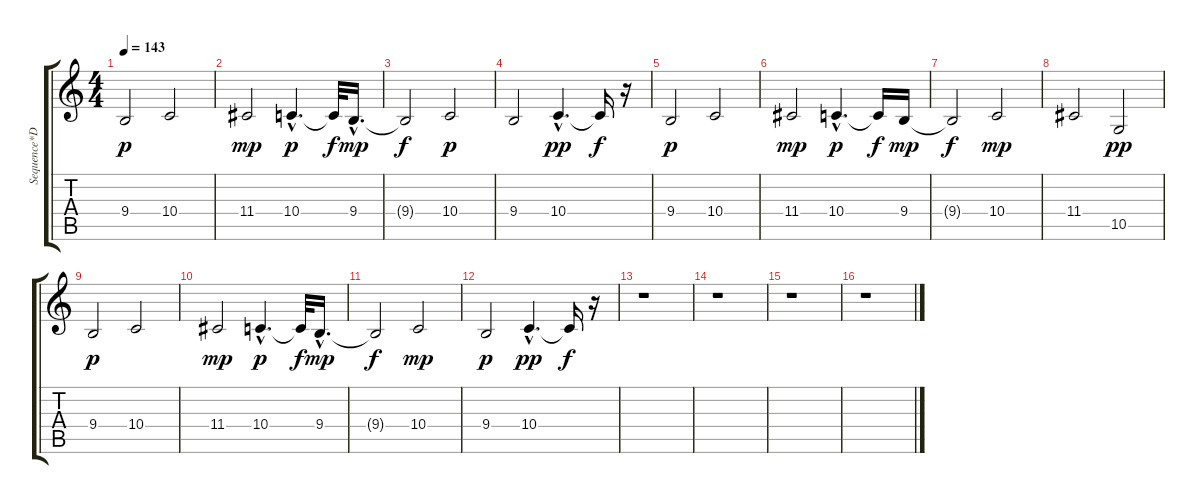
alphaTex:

\track ("Sequence*Demixed 08" "Sequence*D") {instrument stringensemble1}
\staff {score tabs}
\tuning (E4 B3 G3 D3 A2 E2) {hide}
\ts (4 4)
\tempo 143
\clef g2
\ks c
9.4.2{dy p} 10.4.2 |
11.4.2{dy mp} 10.4{hac}.4{d dy p} 10.4{t}.32{dy f} 9.4{hac}.16{d dy mp} |
9.4{t}.2{dy f} 10.4.2{dy p} |
9.4.2 10.4{hac}.4{d dy pp} 10.4{t}.16{dy f} r.16 |
9.4.2{dy p} 10.4.2 |
11.4.2{dy mp} 10.4{hac}.4{d dy p} 10.4{t}.16{dy f} 9.4.16{dy mp} |
9.4{t}.2{dy f} 10.4.2{dy mp} |
11.4.2 10.5.2{dy pp} |
9.4.2{dy p} 10.4.2 |
11.4.2{dy mp} 10.4{hac}.4{d dy p} 10.4{t}.32{dy f} 9.4{hac}.16{d dy mp} |
9.4{t}.2{dy f} 10.4.2{dy mp} |
9.4.2{dy p} 10.4{hac}.4{d dy pp} 10.4{t}.16{dy f} r.16 |
r.1 |
r.1 |
r.1 |
r.1
